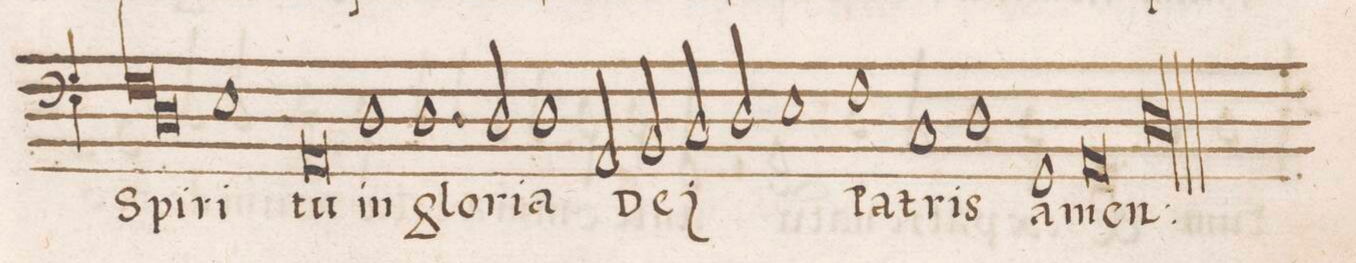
**kern	**text
*I"BASSVS	*
*clefF4	*
*k[]	*
*met(3)	*
*M3/1	*
1F	Spi-
1D	-­-
*Xlig	*
1E	-ri-
=90-	=90-
0AA	-tu
1D	in
=91-	=91-
1.D	glo-
2D/	-ri-
1D	-a
=92-	=92-
2AA/	De-
2BB/	.
2C/	-i
2D/	.
1E	.
=93-	=93-
1F	Pat-
1C	-ris
1D	.
=94-	=94-
1GG	a-
0AA	-men:
=95-	=95-
0.Dl	.
=-	=-
*-	*-
